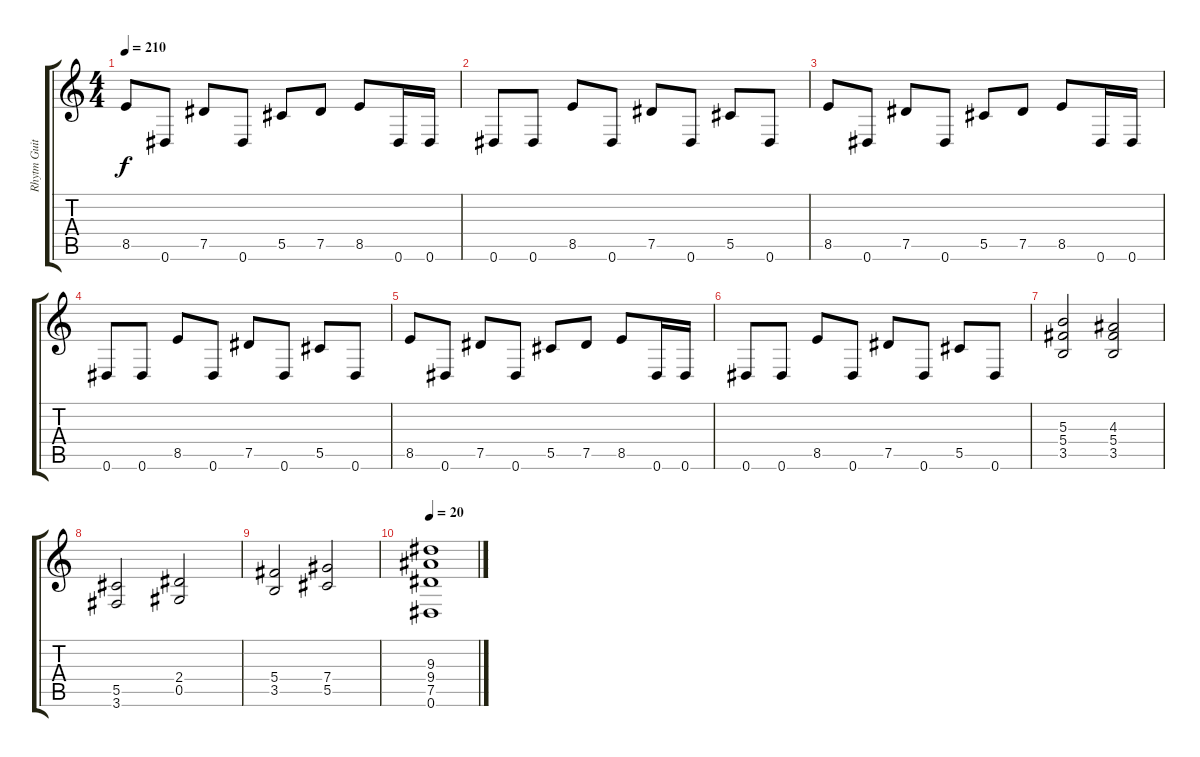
\track ("Rhytm Guitar" "Rhytm Guit") {instrument distortionguitar}
\staff {score tabs}
\tuning (Eb4 Bb3 Gb3 Db3 Ab2 Eb2) {hide}
\ts (4 4)
\tempo 210
\clef g2
\ks c
8.5.8{dy f} 0.6.8 7.5.8 0.6.8 5.5.8 7.5.8 8.5.8 0.6.16 0.6.16 |
0.6.8 0.6.8 8.5.8 0.6.8 7.5.8 0.6.8 5.5.8 0.6.8 |
8.5.8 0.6.8 7.5.8 0.6.8 5.5.8 7.5.8 8.5.8 0.6.16 0.6.16 |
0.6.8 0.6.8 8.5.8 0.6.8 7.5.8 0.6.8 5.5.8 0.6.8 |
8.5.8 0.6.8 7.5.8 0.6.8 5.5.8 7.5.8 8.5.8 0.6.16 0.6.16 |
0.6.8 0.6.8 8.5.8 0.6.8 7.5.8 0.6.8 5.5.8 0.6.8 |
(5.3 5.4 3.5).2 (4.3 5.4 3.5).2 |
(5.5 3.6).2 (2.4 0.5).2 |
(5.4 3.5).2 (7.4 5.5).2 |
\tempo 20
(9.3 9.4 7.5 0.6).1
